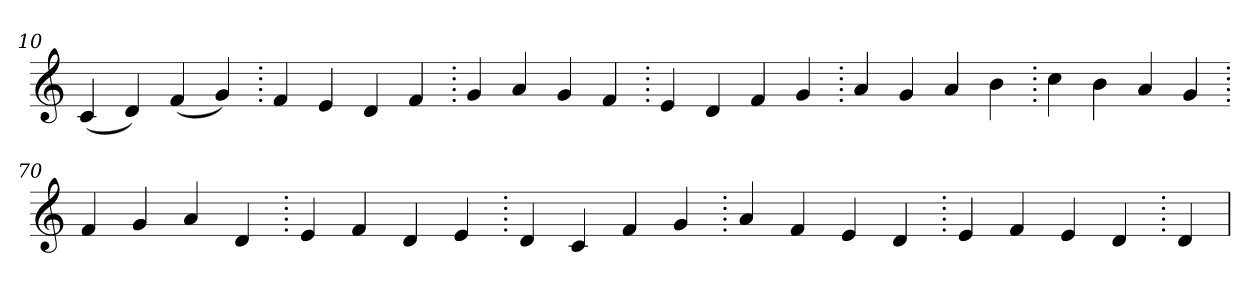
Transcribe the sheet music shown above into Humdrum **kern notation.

**kern
*part1
*staff1
*clefG2
=10.
(>4c
4d)
(>4f
4g)
=20.
4f
4e
4d
4f
=30.
4g
4a
4g
4f
=40.
4e
4d
4f
4g
=50.
4a
4g
4a
4b
=60.
4cc
4b
4a
4g
=70.
4f
4g
4a
4d
=80.
4e
4f
4d
4e
=90.
4d
4c
4f
4g
=100.
4a
4f
4e
4d
=110.
4e
4f
4e
4d
=120.
4d
=
*-
